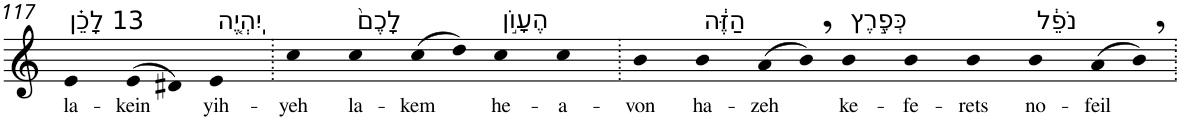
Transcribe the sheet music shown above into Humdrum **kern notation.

**kern	**text
*part1	*part1
*staff1	*staff1
*I"Piano	*
*I'Pno	*
!!LO:PB:g=z
*clefG2	*
*k[]	*
=117	=117
!LO:TX:a:t=13 לָכֵ֗ן	!
!	!LO:LY:b
4e	la-
!	!LO:LY:b
(>8e	-kein
8d#X)	.
!LO:TX:a:t=יִֽהְיֶ֤ה	!
!	!LO:LY:b
4e	yih-
=118.	=118.
!	!LO:LY:b
4cc	-yeh
!LO:TX:a:t=לָכֶם֙	!
!	!LO:LY:b
4cc	la-
!	!LO:LY:b
(8cc	-kem
8dd)	.
!LO:TX:a:t=הֶעָוֺ֣ן	!
!	!LO:LY:b
4cc	he-
!	!LO:LY:b
4cc	-a-
=119.	=119.
!	!LO:LY:b
4b	-von
!LO:TX:a:t=הַזֶּ֔ה	!
!	!LO:LY:b
4b	ha-
!	!LO:LY:b
(8a	-zeh
8b,)	.
!LO:TX:a:t=כְּפֶ֣רֶץ	!
!	!LO:LY:b
4b	ke-
!	!LO:LY:b
4b	-fe-
!	!LO:LY:b
4b	-rets
!LO:TX:a:t=נֹפֵ֔ל	!
!	!LO:LY:b
4b	no-
!	!LO:LY:b
(8a	-feil
8b,)	.
=.	=.
*-	*-
